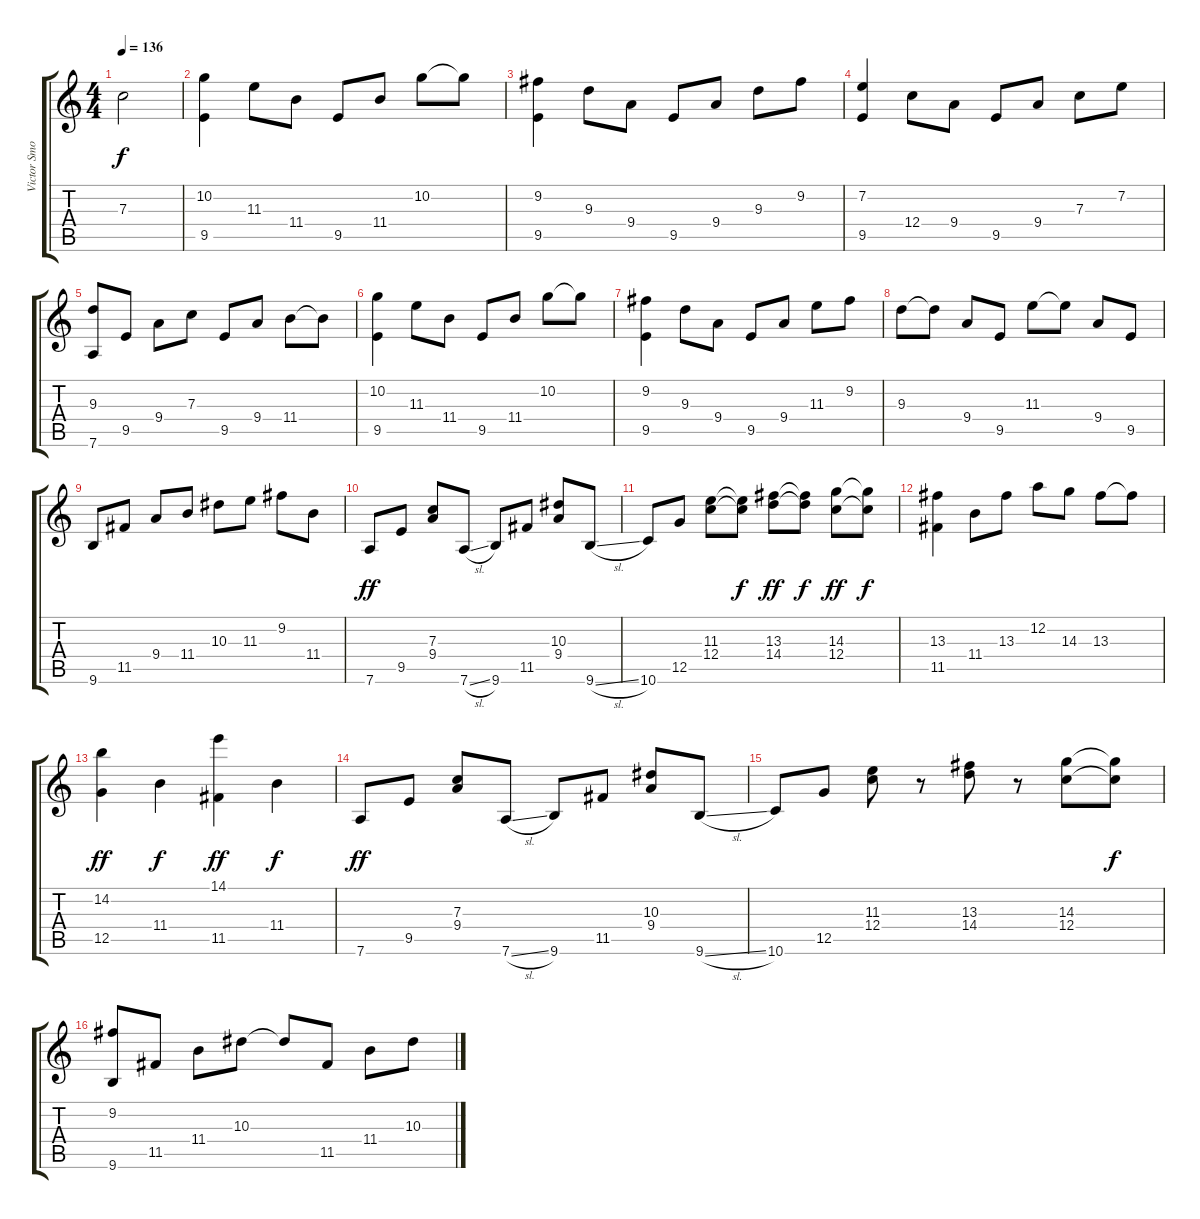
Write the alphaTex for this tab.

\track ("Victor Smolski acustic guitar" "Victor Smo") {instrument acousticguitarnylon}
\staff {score tabs}
\tuning (D4 A3 F3 C3 G2 D2) {hide}
\ts (4 4)
\tempo 136
\clef g2
\ks c
7.3.2{dy f} |
(10.2 9.5).4 11.3.8 11.4.8 9.5.8 11.4.8 10.2.8 10.2{t}.8 |
(9.2 9.5).4 9.3.8 9.4.8 9.5.8 9.4.8 9.3.8 9.2.8 |
(7.2 9.5).4 12.4.8 9.4.8 9.5.8 9.4.8 7.3.8 7.2.8 |
(9.3 7.6).8 9.5.8 9.4.8 7.3.8 9.5.8 9.4.8 11.4.8 11.4{t}.8 |
(10.2 9.5).4 11.3.8 11.4.8 9.5.8 11.4.8 10.2.8 10.2{t}.8 |
(9.2 9.5).4 9.3.8 9.4.8 9.5.8 9.4.8 11.3.8 9.2.8 |
9.3.8 9.3{t}.8 9.4.8 9.5.8 11.3.8 11.3{t}.8 9.4.8 9.5.8 |
9.6.8 11.5.8 9.4.8 11.4.8 10.3.8 11.3.8 9.2.8 11.4.8 |
7.6.8{dy ff} 9.5.8 (7.3 9.4).8 7.6{sl}.8 9.6.8 11.5.8 (10.3 9.4).8 9.6{sl}.8 |
10.6.8 12.5.8 (11.3 12.4).8 (11.3{t} 12.4{t}).8{dy f} (13.3 14.4).8{dy ff} (13.3{t} 14.4{t}).8{dy f} (14.3 12.4).8{dy ff} (14.3{t} 12.4{t}).8{dy f} |
(13.3 11.5).4 11.4.8 13.3.8 12.2.8 14.3.8 13.3.8 13.3{t}.8 |
(14.2 12.5).4{dy ff} 11.4.4{dy f} (14.1 11.5).4{dy ff} 11.4.4{dy f} |
7.6.8{dy ff} 9.5.8 (7.3 9.4).8 7.6{sl}.8 9.6.8 11.5.8 (10.3 9.4).8 9.6{sl}.8 |
10.6.8 12.5.8 (11.3 12.4).8 r.8 (13.3 14.4).8 r.8 (14.3 12.4).8 (14.3{t} 12.4{t}).8{dy f} |
(9.2 9.6).8 11.5.8 11.4.8 10.3.8 10.3{t}.8 11.5.8 11.4.8 10.3.8
